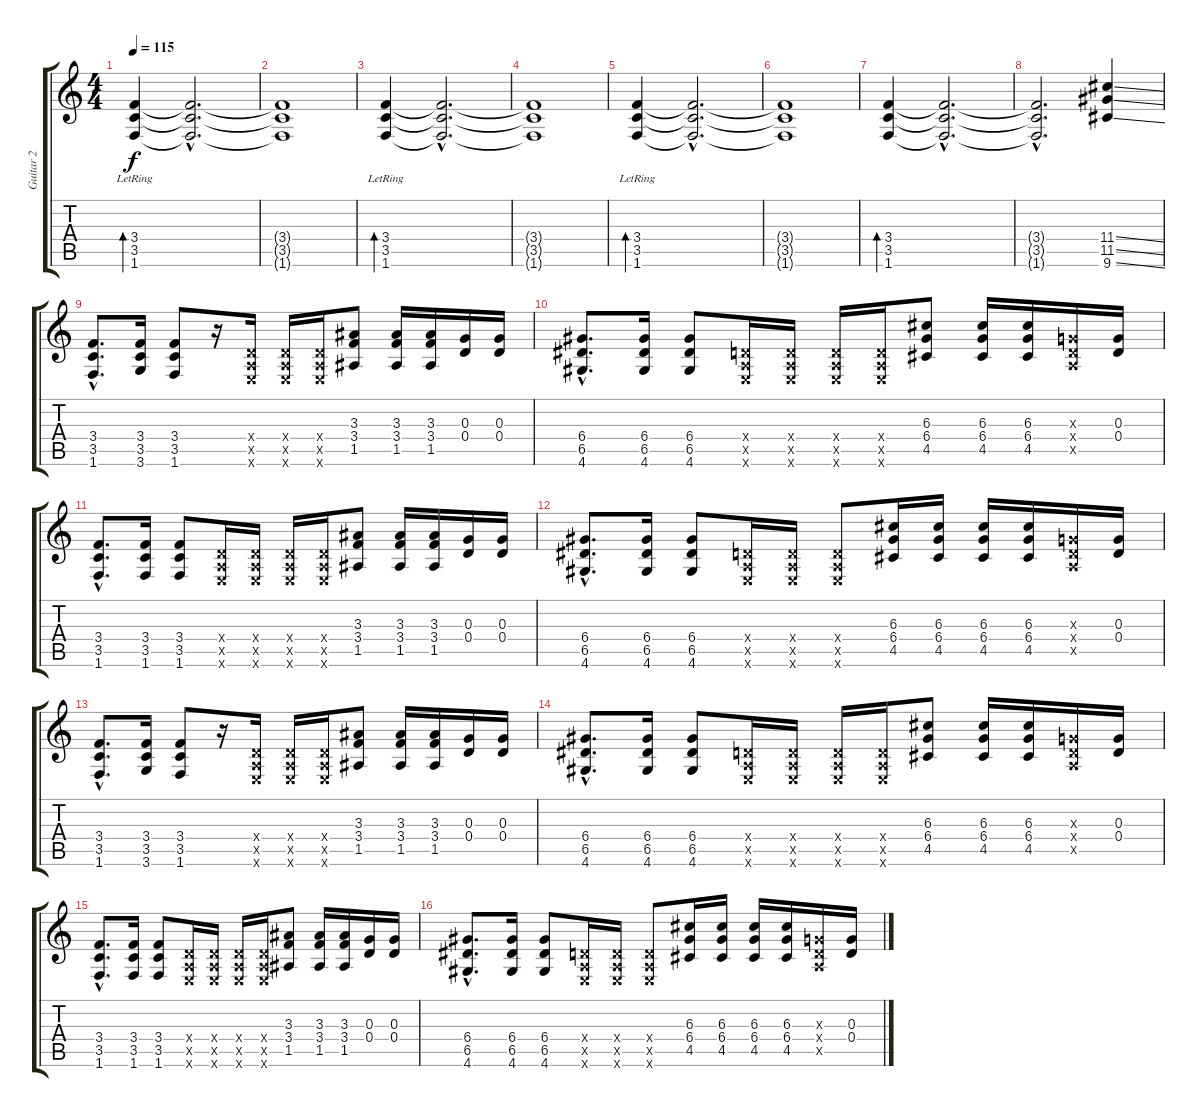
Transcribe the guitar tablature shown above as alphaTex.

\track ("Guitar 2" "Guitar 2") {instrument distortionguitar}
\staff {score tabs}
\tuning (E4 B3 G3 D3 A2 E2) {hide}
\ts (4 4)
\tempo 115
\clef g2
\ks c
(3.4{lr} 3.5{lr} 1.6{lr}).4{bd 240 dy f} (3.4{hac t} 3.5{hac t} 1.6{hac t}).2{d} |
(3.4{t} 3.5{t} 1.6{t}).1 |
(3.4{lr} 3.5{lr} 1.6{lr}).4{bd 240} (3.4{hac t} 3.5{hac t} 1.6{hac t}).2{d} |
(3.4{t} 3.5{t} 1.6{t}).1 |
(3.4{lr} 3.5{lr} 1.6{lr}).4{bd 240} (3.4{hac t} 3.5{hac t} 1.6{hac t}).2{d} |
(3.4{t} 3.5{t} 1.6{t}).1 |
(3.4 3.5 1.6).4{bd 240} (3.4{hac t} 3.5{hac t} 1.6{hac t}).2{d} |
(3.4{hac t} 3.5{hac t} 1.6{hac t}).2{d} (11.4{ss} 11.5{ss} 9.6{ss}).4 |
(3.4{hac} 3.5{hac} 1.6{hac}).8{d} (3.4 3.5 3.6).16 (3.4 3.5 1.6).8 r.16 (0.4{x} 0.5{x} 0.6{x}).16 (0.4{x} 0.5{x} 0.6{x}).16 (0.4{x} 0.5{x} 0.6{x}).16 (3.3 3.4 1.5).8 (3.3 3.4 1.5).16 (3.3 3.4 1.5).16 (0.3 0.4).16 (0.3 0.4).16 |
(6.4{hac} 6.5{hac} 4.6{hac}).8{d} (6.4 6.5 4.6).16 (6.4 6.5 4.6).8 (0.4{x} 0.5{x} 0.6{x}).16 (0.4{x} 0.5{x} 0.6{x}).16 (0.4{x} 0.5{x} 0.6{x}).16 (0.4{x} 0.5{x} 0.6{x}).16 (6.3 6.4 4.5).8 (6.3 6.4 4.5).16 (6.3 6.4 4.5).16 (0.3{x} 0.4{x} 0.5{x}).16 (0.3 0.4).16 |
(3.4{hac} 3.5{hac} 1.6{hac}).8{d} (3.4 3.5 1.6).16 (3.4 3.5 1.6).8 (0.4{x} 0.5{x} 0.6{x}).16 (0.4{x} 0.5{x} 0.6{x}).16 (0.4{x} 0.5{x} 0.6{x}).16 (0.4{x} 0.5{x} 0.6{x}).16 (3.3 3.4 1.5).8 (3.3 3.4 1.5).16 (3.3 3.4 1.5).16 (0.3 0.4).16 (0.3 0.4).16 |
(6.4{hac} 6.5{hac} 4.6{hac}).8{d} (6.4 6.5 4.6).16 (6.4 6.5 4.6).8 (0.4{x} 0.5{x} 0.6{x}).16 (0.4{x} 0.5{x} 0.6{x}).16 (0.4{x} 0.5{x} 0.6{x}).8 (6.3 6.4 4.5).16 (6.3 6.4 4.5).16 (6.3 6.4 4.5).16 (6.3 6.4 4.5).16 (0.3{x} 0.4{x} 0.5{x}).16 (0.3 0.4).16 |
(3.4{hac} 3.5{hac} 1.6{hac}).8{d} (3.4 3.5 3.6).16 (3.4 3.5 1.6).8 r.16 (0.4{x} 0.5{x} 0.6{x}).16 (0.4{x} 0.5{x} 0.6{x}).16 (0.4{x} 0.5{x} 0.6{x}).16 (3.3 3.4 1.5).8 (3.3 3.4 1.5).16 (3.3 3.4 1.5).16 (0.3 0.4).16 (0.3 0.4).16 |
(6.4{hac} 6.5{hac} 4.6{hac}).8{d} (6.4 6.5 4.6).16 (6.4 6.5 4.6).8 (0.4{x} 0.5{x} 0.6{x}).16 (0.4{x} 0.5{x} 0.6{x}).16 (0.4{x} 0.5{x} 0.6{x}).16 (0.4{x} 0.5{x} 0.6{x}).16 (6.3 6.4 4.5).8 (6.3 6.4 4.5).16 (6.3 6.4 4.5).16 (0.3{x} 0.4{x} 0.5{x}).16 (0.3 0.4).16 |
(3.4{hac} 3.5{hac} 1.6{hac}).8{d} (3.4 3.5 1.6).16 (3.4 3.5 1.6).8 (0.4{x} 0.5{x} 0.6{x}).16 (0.4{x} 0.5{x} 0.6{x}).16 (0.4{x} 0.5{x} 0.6{x}).16 (0.4{x} 0.5{x} 0.6{x}).16 (3.3 3.4 1.5).8 (3.3 3.4 1.5).16 (3.3 3.4 1.5).16 (0.3 0.4).16 (0.3 0.4).16 |
(6.4{hac} 6.5{hac} 4.6{hac}).8{d} (6.4 6.5 4.6).16 (6.4 6.5 4.6).8 (0.4{x} 0.5{x} 0.6{x}).16 (0.4{x} 0.5{x} 0.6{x}).16 (0.4{x} 0.5{x} 0.6{x}).8 (6.3 6.4 4.5).16 (6.3 6.4 4.5).16 (6.3 6.4 4.5).16 (6.3 6.4 4.5).16 (0.3{x} 0.4{x} 0.5{x}).16 (0.3 0.4).16
